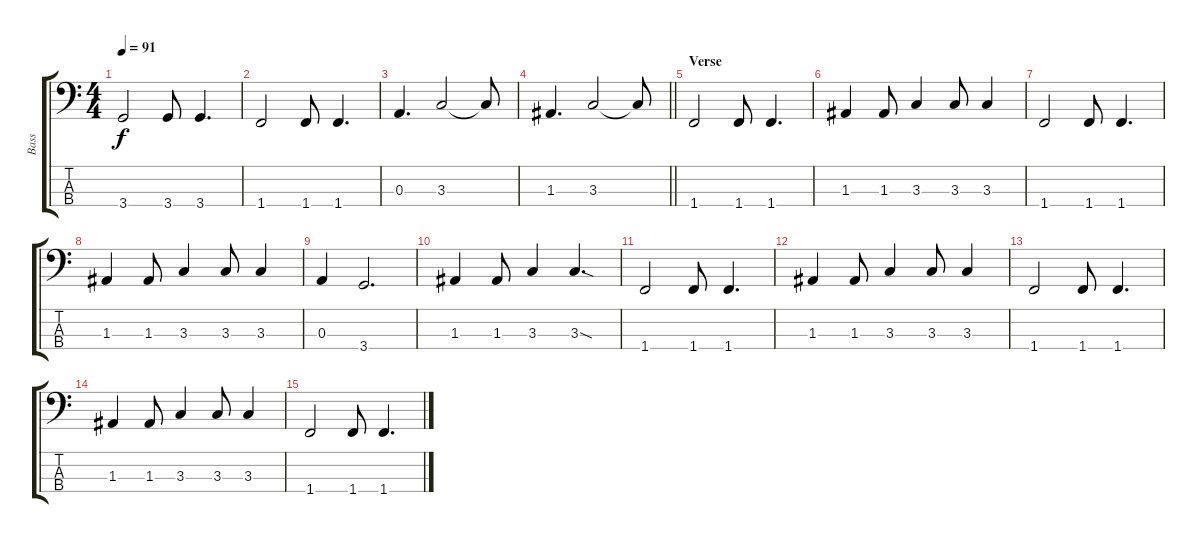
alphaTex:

\track ("Bass" "Bass") {instrument electricbassfinger}
\staff {score tabs}
\tuning (G2 D2 A1 E1) {hide}
\ts (4 4)
\tempo 91
\clef f4
\ks c
3.4.2{dy f} 3.4.8 3.4.4{d} |
1.4.2 1.4.8 1.4.4{d} |
0.3.4{d} 3.3.2 3.3{t}.8 |
\barLineRight lightlight
1.3.4{d} 3.3.2 3.3{t}.8 |
\section ("" "Verse")
1.4.2 1.4.8 1.4.4{d} |
1.3.4 1.3.8 3.3.4 3.3.8 3.3.4 |
1.4.2 1.4.8 1.4.4{d} |
1.3.4 1.3.8 3.3.4 3.3.8 3.3.4 |
0.3.4 3.4.2{d} |
1.3.4 1.3.8 3.3.4 3.3{sod}.4{d} |
1.4.2 1.4.8 1.4.4{d} |
1.3.4 1.3.8 3.3.4 3.3.8 3.3.4 |
1.4.2 1.4.8 1.4.4{d} |
1.3.4 1.3.8 3.3.4 3.3.8 3.3.4 |
1.4.2 1.4.8 1.4.4{d}
